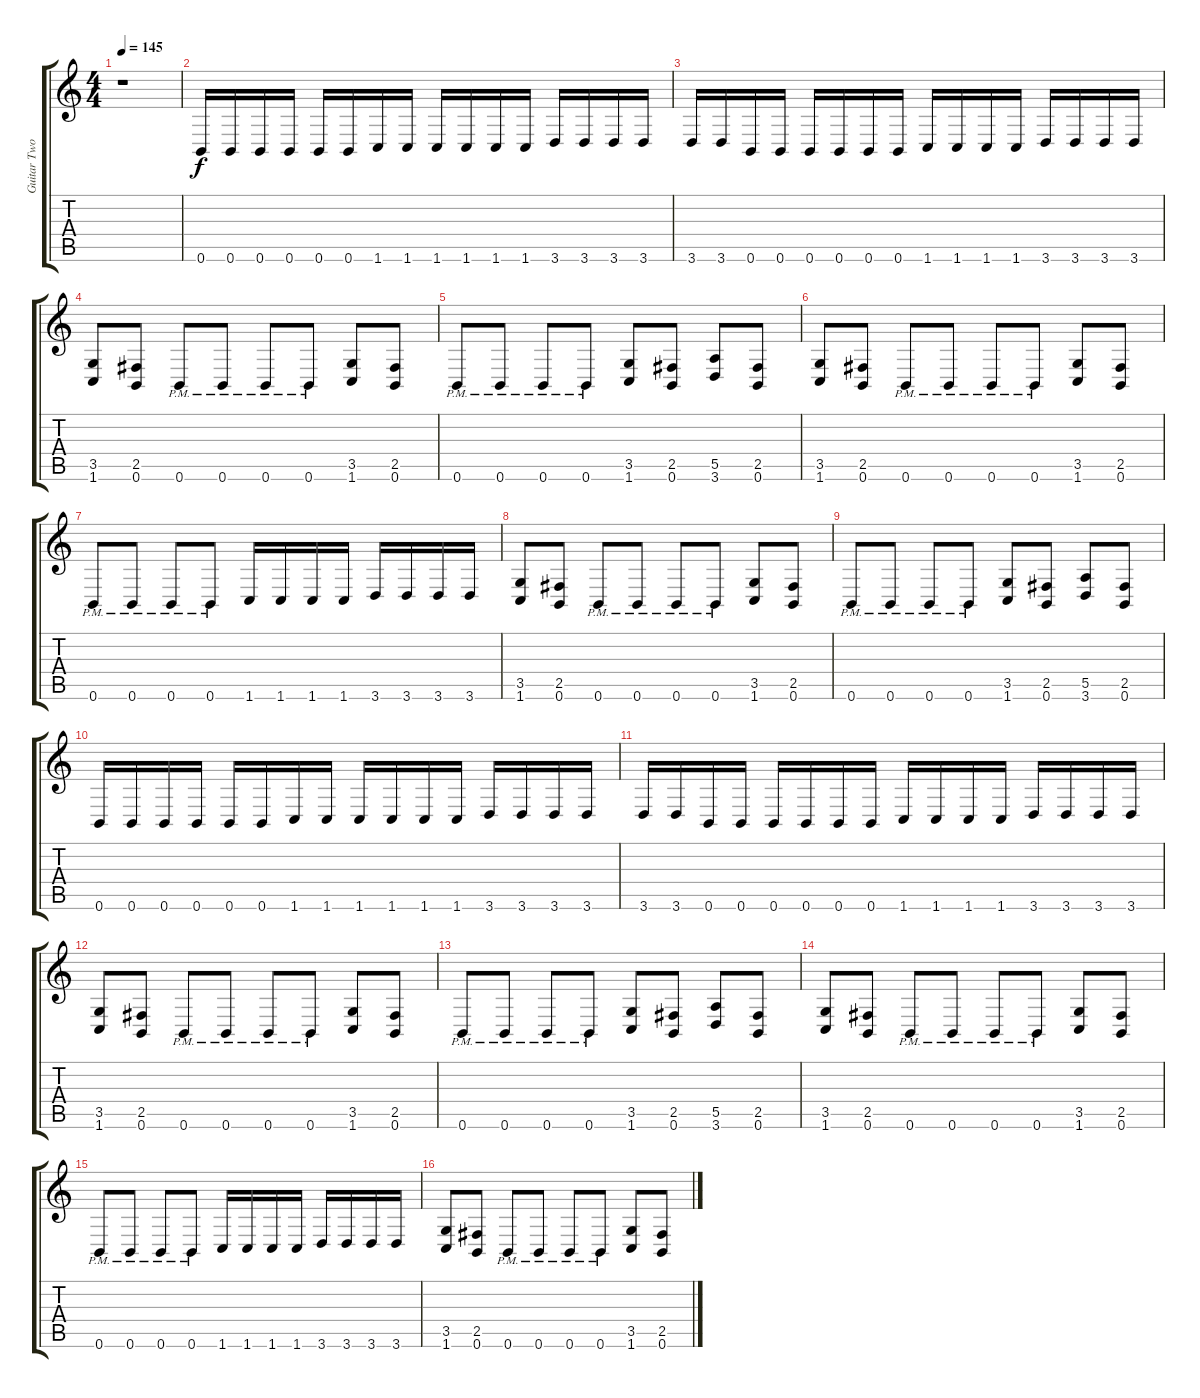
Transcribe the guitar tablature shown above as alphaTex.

\track ("Guitar Two" "Guitar Two") {instrument distortionguitar}
\staff {score tabs}
\tuning (B3 Gb3 D3 A2 E2 B1) {hide}
\ts (4 4)
\tempo 145
\clef g2
\ks c
r.1{dy f} |
0.6.16 0.6.16 0.6.16 0.6.16 0.6.16 0.6.16 1.6.16 1.6.16 1.6.16 1.6.16 1.6.16 1.6.16 3.6.16 3.6.16 3.6.16 3.6.16 |
3.6.16 3.6.16 0.6.16 0.6.16 0.6.16 0.6.16 0.6.16 0.6.16 1.6.16 1.6.16 1.6.16 1.6.16 3.6.16 3.6.16 3.6.16 3.6.16 |
(3.5 1.6).8 (2.5 0.6).8 0.6{pm}.8 0.6{pm}.8 0.6{pm}.8 0.6{pm}.8 (3.5 1.6).8 (2.5 0.6).8 |
0.6{pm}.8 0.6{pm}.8 0.6{pm}.8 0.6{pm}.8 (3.5 1.6).8 (2.5 0.6).8 (5.5 3.6).8 (2.5 0.6).8 |
(3.5 1.6).8 (2.5 0.6).8 0.6{pm}.8 0.6{pm}.8 0.6{pm}.8 0.6{pm}.8 (3.5 1.6).8 (2.5 0.6).8 |
0.6{pm}.8 0.6{pm}.8 0.6{pm}.8 0.6{pm}.8 1.6.16 1.6.16 1.6.16 1.6.16 3.6.16 3.6.16 3.6.16 3.6.16 |
(3.5 1.6).8 (2.5 0.6).8 0.6{pm}.8 0.6{pm}.8 0.6{pm}.8 0.6{pm}.8 (3.5 1.6).8 (2.5 0.6).8 |
0.6{pm}.8 0.6{pm}.8 0.6{pm}.8 0.6{pm}.8 (3.5 1.6).8 (2.5 0.6).8 (5.5 3.6).8 (2.5 0.6).8 |
0.6.16 0.6.16 0.6.16 0.6.16 0.6.16 0.6.16 1.6.16 1.6.16 1.6.16 1.6.16 1.6.16 1.6.16 3.6.16 3.6.16 3.6.16 3.6.16 |
3.6.16 3.6.16 0.6.16 0.6.16 0.6.16 0.6.16 0.6.16 0.6.16 1.6.16 1.6.16 1.6.16 1.6.16 3.6.16 3.6.16 3.6.16 3.6.16 |
(3.5 1.6).8 (2.5 0.6).8 0.6{pm}.8 0.6{pm}.8 0.6{pm}.8 0.6{pm}.8 (3.5 1.6).8 (2.5 0.6).8 |
0.6{pm}.8 0.6{pm}.8 0.6{pm}.8 0.6{pm}.8 (3.5 1.6).8 (2.5 0.6).8 (5.5 3.6).8 (2.5 0.6).8 |
(3.5 1.6).8 (2.5 0.6).8 0.6{pm}.8 0.6{pm}.8 0.6{pm}.8 0.6{pm}.8 (3.5 1.6).8 (2.5 0.6).8 |
0.6{pm}.8 0.6{pm}.8 0.6{pm}.8 0.6{pm}.8 1.6.16 1.6.16 1.6.16 1.6.16 3.6.16 3.6.16 3.6.16 3.6.16 |
(3.5 1.6).8 (2.5 0.6).8 0.6{pm}.8 0.6{pm}.8 0.6{pm}.8 0.6{pm}.8 (3.5 1.6).8 (2.5 0.6).8
